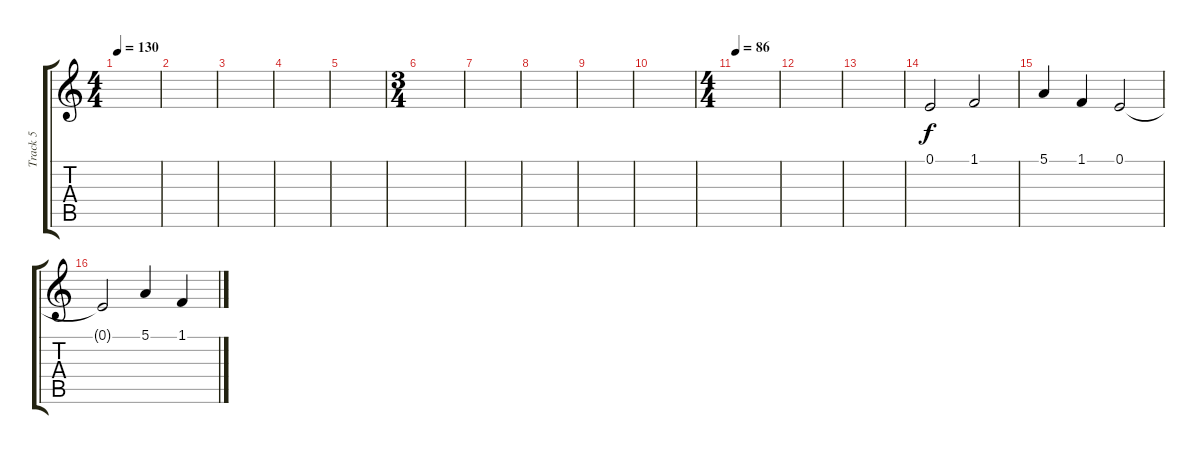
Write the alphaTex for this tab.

\track ("Track 5" "Track 5") {instrument accordion}
\staff {score tabs}
\tuning (E4 B3 G3 D3 A2 E2) {hide}
\ts (4 4)
\tempo 130
\clef g2
\ks c
|
|
|
|
|
\ts (3 4)
|
|
|
|
|
\ts (4 4)
\tempo 86
|
|
|
0.1.2 1.1.2 |
5.1.4 1.1.4 0.1.2 |
0.1{t}.2 5.1.4 1.1.4
